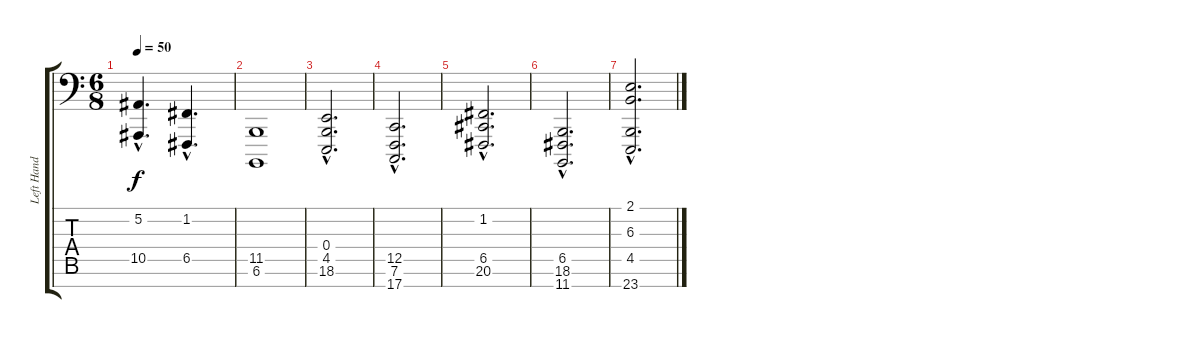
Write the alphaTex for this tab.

\track ("Left Hand" "Left Hand") {instrument acousticgrandpiano}
\staff {score tabs}
\tuning (D3 F2 F2 E2 C1 F0 C0) {hide}
\ts (6 8)
\tempo 50
\clef f4
\ks c
(5.2{hac} 10.5{hac}).4{d dy f} (1.2{hac} 6.5{hac}).4{d} |
(11.5 6.6).1 |
(0.4{hac} 4.5{hac} 18.6{hac}).2{d} |
(12.5{hac} 7.6{hac} 17.7{hac}).2{d} |
(1.2{hac} 6.5{hac} 20.6{hac}).2{d} |
(6.5{hac} 18.6{hac} 11.7{hac}).2{d} |
(2.1{hac} 6.3{hac} 4.5{hac} 23.7{hac}).2{d}
